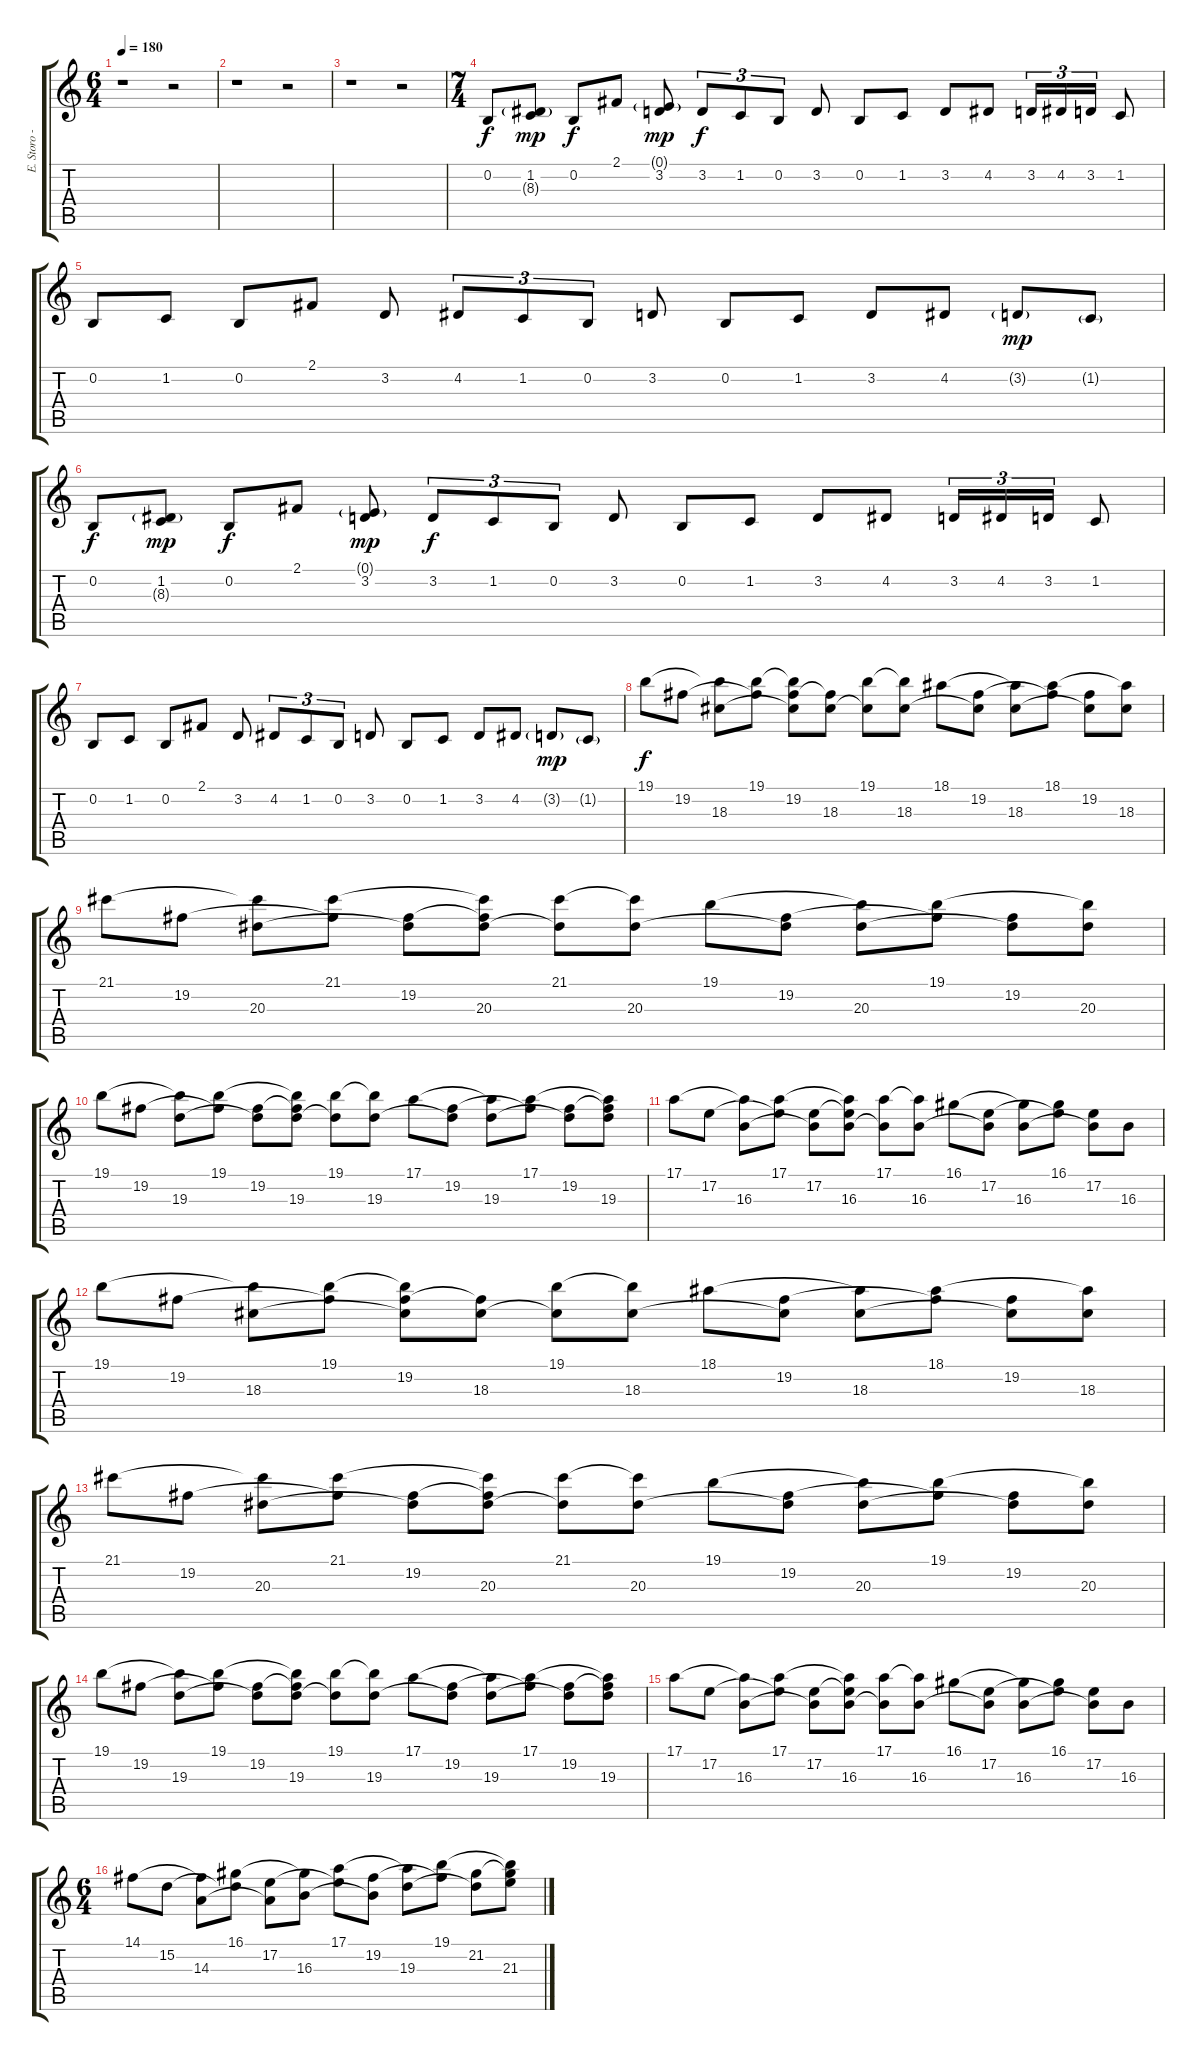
\track ("E. Storo - Keyboard" "E. Storo -") {instrument drawbarorgan}
\staff {score tabs}
\tuning (E4 B3 G3 D3 A2 E2) {hide}
\ts (6 4)
\tempo 180
\clef g2
\ks c
r.1{dy f} r.2 |
r.1 r.2 |
r.1 r.2 |
\ts (7 4)
0.2.8{volume 13 balance 8} (1.2 8.3{g}).8{dy mp} 0.2.8{dy f} 2.1.8 (0.1{g} 3.2).8{dy mp} 3.2.8{tu (3 2) dy f} 1.2.8{tu (3 2)} 0.2.8{tu (3 2)} 3.2.8 0.2.8 1.2.8 3.2.8 4.2.8 3.2.16{tu (3 2)} 4.2.16{tu (3 2)} 3.2.16{tu (3 2)} 1.2.8 |
0.2.8 1.2.8 0.2.8 2.1.8 3.2.8 4.2.8{tu (3 2)} 1.2.8{tu (3 2)} 0.2.8{tu (3 2)} 3.2.8 0.2.8 1.2.8 3.2.8 4.2.8 3.2{g}.8{dy mp} 1.2{g}.8 |
0.2.8{dy f} (1.2 8.3{g}).8{dy mp} 0.2.8{dy f} 2.1.8 (0.1{g} 3.2).8{dy mp} 3.2.8{tu (3 2) dy f} 1.2.8{tu (3 2)} 0.2.8{tu (3 2)} 3.2.8 0.2.8 1.2.8 3.2.8 4.2.8 3.2.16{tu (3 2)} 4.2.16{tu (3 2)} 3.2.16{tu (3 2)} 1.2.8 |
0.2.8 1.2.8 0.2.8 2.1.8 3.2.8 4.2.8{tu (3 2)} 1.2.8{tu (3 2)} 0.2.8{tu (3 2)} 3.2.8 0.2.8 1.2.8 3.2.8 4.2.8 3.2{g}.8{dy mp} 1.2{g}.8 |
19.1.8{dy f volume 7 balance 8 instrument stringensemble1} 19.2.8 (19.1{t} 18.3).8 (19.1 19.2{t}).8 (19.1{t} 19.2 18.3{t}).8 (19.2{t} 18.3).8 (19.1 18.3{t}).8 (19.1{t} 18.3).8 18.1.8 (19.2 18.3{t}).8 (18.1{t} 18.3).8 (18.1 19.2{t}).8 (19.2 18.3{t}).8 (18.1{t} 18.3).8 |
21.1.8 19.2.8 (21.1{t} 20.3).8 (21.1 19.2{t}).8 (19.2 20.3{t}).8 (21.1{t} 19.2{t} 20.3).8 (21.1 20.3{t}).8 (21.1{t} 20.3).8 19.1.8 (19.2 20.3{t}).8 (19.1{t} 20.3).8 (19.1 19.2{t}).8 (19.2 20.3{t}).8 (19.1{t} 20.3).8 |
19.1.8 19.2.8 (19.1{t} 19.3).8 (19.1 19.2{t}).8 (19.2 19.3{t}).8 (19.1{t} 19.2{t} 19.3).8 (19.1 19.3{t}).8 (19.1{t} 19.3).8 17.1.8 (19.2 19.3{t}).8 (17.1{t} 19.3).8 (17.1 19.2{t}).8 (19.2 19.3{t}).8 (17.1{t} 19.2{t} 19.3).8 |
17.1.8 17.2.8 (17.1{t} 16.3).8 (17.1 17.2{t}).8 (17.2 16.3{t}).8 (17.1{t} 17.2{t} 16.3).8 (17.1 16.3{t}).8 (17.1{t} 16.3).8 16.1.8 (17.2 16.3{t}).8 (16.1{t} 16.3).8 (16.1 17.2{t}).8 (17.2 16.3{t}).8 16.3.8 |
19.1.8 19.2.8 (19.1{t} 18.3).8 (19.1 19.2{t}).8 (19.1{t} 19.2 18.3{t}).8 (19.2{t} 18.3).8 (19.1 18.3{t}).8 (19.1{t} 18.3).8 18.1.8 (19.2 18.3{t}).8 (18.1{t} 18.3).8 (18.1 19.2{t}).8 (19.2 18.3{t}).8 (18.1{t} 18.3).8 |
21.1.8 19.2.8 (21.1{t} 20.3).8 (21.1 19.2{t}).8 (19.2 20.3{t}).8 (21.1{t} 19.2{t} 20.3).8 (21.1 20.3{t}).8 (21.1{t} 20.3).8 19.1.8 (19.2 20.3{t}).8 (19.1{t} 20.3).8 (19.1 19.2{t}).8 (19.2 20.3{t}).8 (19.1{t} 20.3).8 |
19.1.8 19.2.8 (19.1{t} 19.3).8 (19.1 19.2{t}).8 (19.2 19.3{t}).8 (19.1{t} 19.2{t} 19.3).8 (19.1 19.3{t}).8 (19.1{t} 19.3).8 17.1.8 (19.2 19.3{t}).8 (17.1{t} 19.3).8 (17.1 19.2{t}).8 (19.2 19.3{t}).8 (17.1{t} 19.2{t} 19.3).8 |
17.1.8 17.2.8 (17.1{t} 16.3).8 (17.1 17.2{t}).8 (17.2 16.3{t}).8 (17.1{t} 17.2{t} 16.3).8 (17.1 16.3{t}).8 (17.1{t} 16.3).8 16.1.8 (17.2 16.3{t}).8 (16.1{t} 16.3).8 (16.1 17.2{t}).8 (17.2 16.3{t}).8 16.3.8 |
\ts (6 4)
14.1.8 15.2.8 (14.1{t} 14.3).8 (16.1 15.2{t}).8 (17.2 14.3{t}).8 (16.1{t} 16.3).8 (17.1 17.2{t}).8 (19.2 16.3{t}).8 (17.1{t} 19.3).8 (19.1 19.2{t}).8 (21.2 19.3{t}).8 (19.1{t} 21.2{t} 21.3).8
